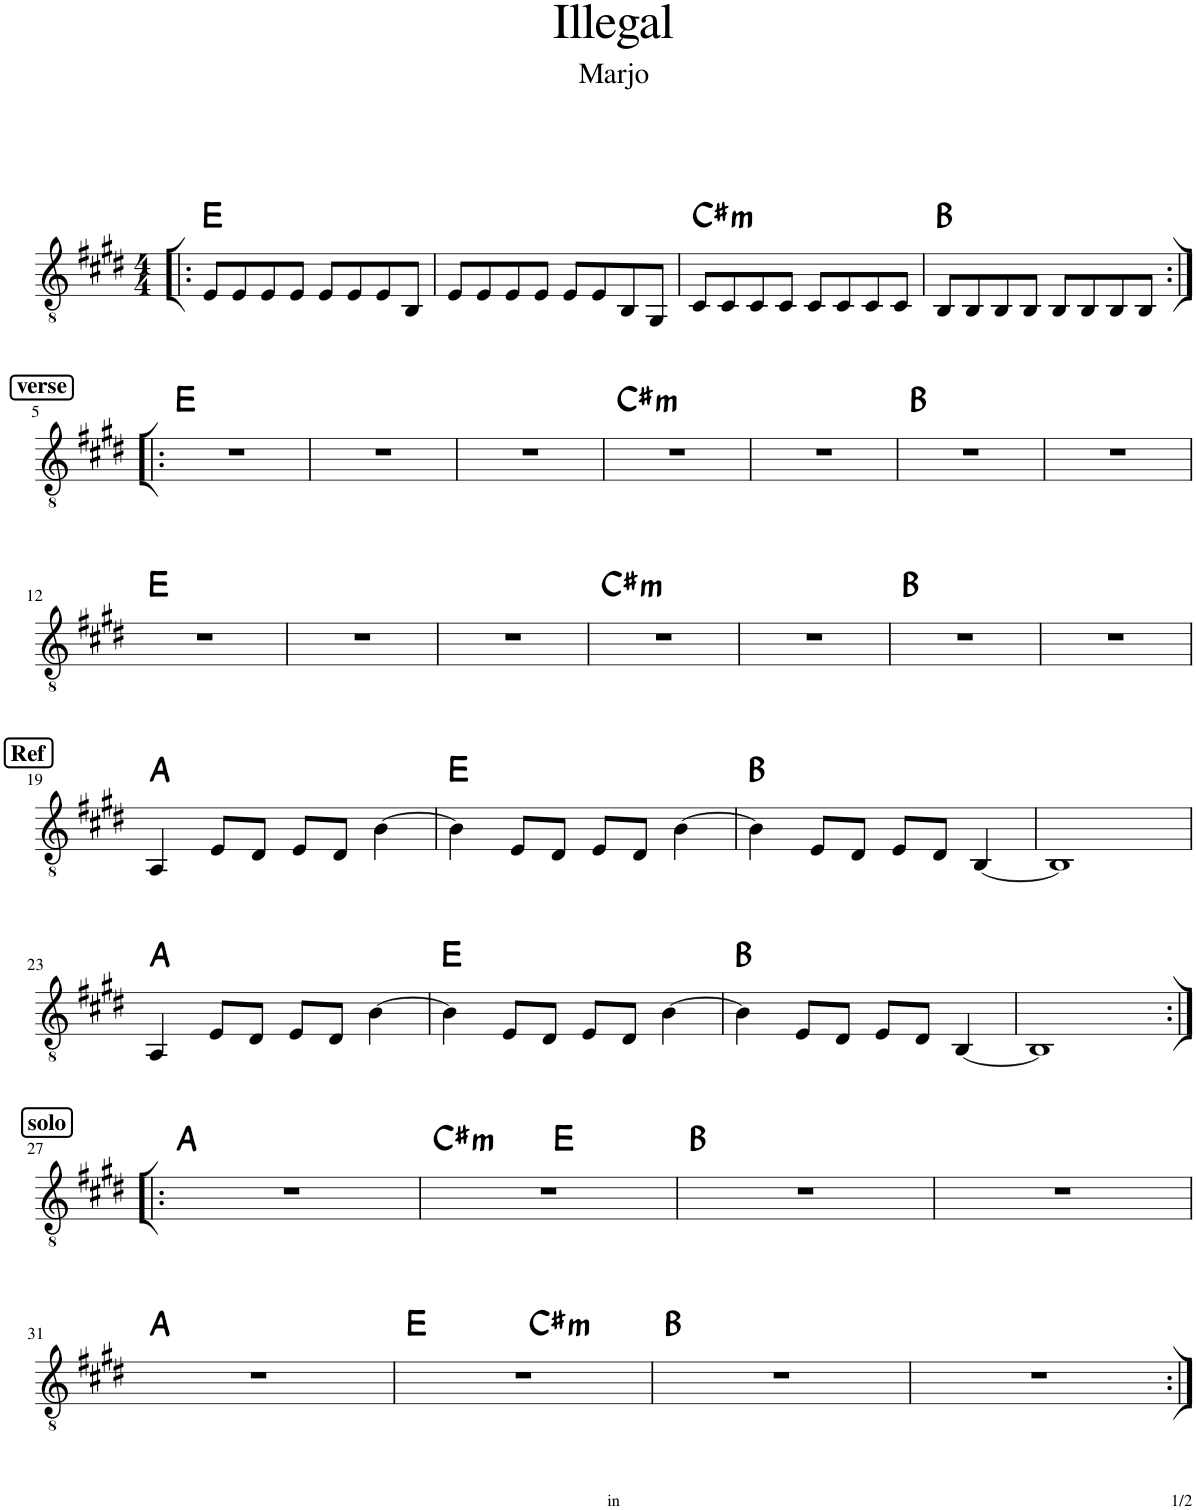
**kern	**harte
*part1	*part1
*staff1	*
*I"Classical Guitar	*
*I'Guit.	*
*clefGv2	*
*k[f#c#g#d#]	*
*M4/4	*
=1!|:	=1!|:
8E/L	E:maj
8E/	.
8E/	.
8E/J	.
8E/L	.
8E/	.
8E/	.
8BB/J	.
=2	=2
8E/L	.
8E/	.
8E/	.
8E/J	.
8E/L	.
8E/	.
8BB/	.
8GG#/J	.
=3	=3
!	!LO:H:kt=m
8C#/L	C#:min
8C#/	.
8C#/	.
8C#/J	.
8C#/L	.
8C#/	.
8C#/	.
8C#/J	.
=4	=4
8BB/L	B:maj
8BB/	.
8BB/	.
8BB/J	.
8BB/L	.
8BB/	.
8BB/	.
8BB/J	.
!!LO:LB:g=z
!!LO:REH:place=s1:a:B:cj:fs=11:t=verse
=5:|!|:	=5:|!|:
1r	E:maj
=6	=6
1r	.
=7	=7
1r	.
=8	=8
!	!LO:H:kt=m
1r	C#:min
=9	=9
1r	.
=10	=10
1r	B:maj
=11	=11
1r	.
!!LO:LB:g=z
=12	=12
1r	E:maj
=13	=13
1r	.
=14	=14
1r	.
=15	=15
!	!LO:H:kt=m
1r	C#:min
=16	=16
1r	.
=17	=17
1r	B:maj
=18	=18
1r	.
!!LO:LB:g=z
!!LO:REH:place=s1:a:B:cj:fs=11:t=Ref
=19	=19
4AA/	A:maj
8E/L	.
8D#/J	.
8E/L	.
8D#/J	.
[4B\	.
=20	=20
4B\]	E:maj
8E/L	.
8D#/J	.
8E/L	.
8D#/J	.
[4B\	.
=21	=21
4B\]	B:maj
8E/L	.
8D#/J	.
8E/L	.
8D#/J	.
[4BB/	.
=22	=22
1BB]	.
!!LO:LB:g=z
=23	=23
4AA/	A:maj
8E/L	.
8D#/J	.
8E/L	.
8D#/J	.
[4B\	.
=24	=24
4B\]	E:maj
8E/L	.
8D#/J	.
8E/L	.
8D#/J	.
[4B\	.
=25	=25
4B\]	B:maj
8E/L	.
8D#/J	.
8E/L	.
8D#/J	.
[4BB/	.
=26	=26
1BB]	.
!!LO:LB:g=z
!!LO:REH:place=s1:a:B:cj:fs=11:t=solo
=27:|!|:	=27:|!|:
1r	A:maj
=28	=28
!	!LO:H:kt=m
*^	*
1r	2ryy	C#:min
.	2ryy	E:maj
*v	*v	*
=29	=29
1r	B:maj
=30	=30
1r	.
!!LO:LB:g=z
=31	=31
1r	A:maj
=32	=32
*^	*
1r	2ryy	E:maj
!	!	!LO:H:kt=m
.	2ryy	C#:min
*v	*v	*
=33	=33
1r	B:maj
=34	=34
1r	.
=:|!	=:|!
*-	*-
